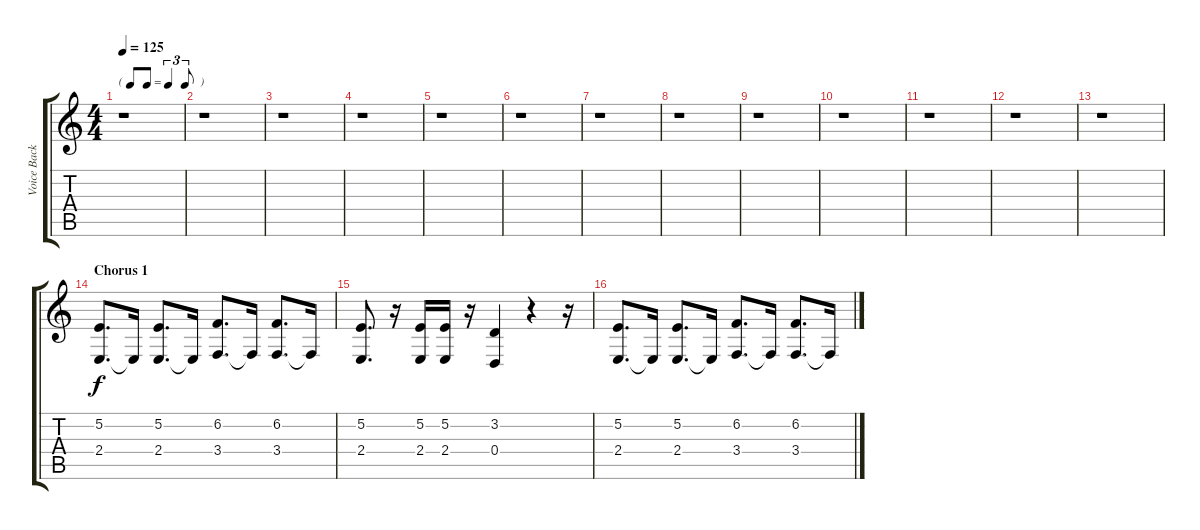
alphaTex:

\track ("Voice Back" "Voice Back") {instrument clarinet}
\staff {score tabs}
\tuning (E4 B3 G3 D3 A2 E2) {hide}
\ts (4 4)
\tf triplet8th
\tempo 125
\clef g2
\ks c
r.1{dy f} |
r.1 |
r.1 |
r.1 |
r.1 |
r.1 |
r.1 |
r.1 |
r.1 |
r.1 |
r.1 |
r.1 |
r.1 |
\section ("" "Chorus 1")
(5.2 2.4).8{d} 2.4{t}.16 (5.2 2.4).8{d} 2.4{t}.16 (6.2 3.4).8{d} 3.4{t}.16 (6.2 3.4).8{d} 3.4{t}.16 |
(5.2 2.4).8{d} r.16 (5.2 2.4).16 (5.2 2.4).16 r.16 (3.2 0.4).4 r.4 r.16 |
(5.2 2.4).8{d} 2.4{t}.16 (5.2 2.4).8{d} 2.4{t}.16 (6.2 3.4).8{d} 3.4{t}.16 (6.2 3.4).8{d} 3.4{t}.16
